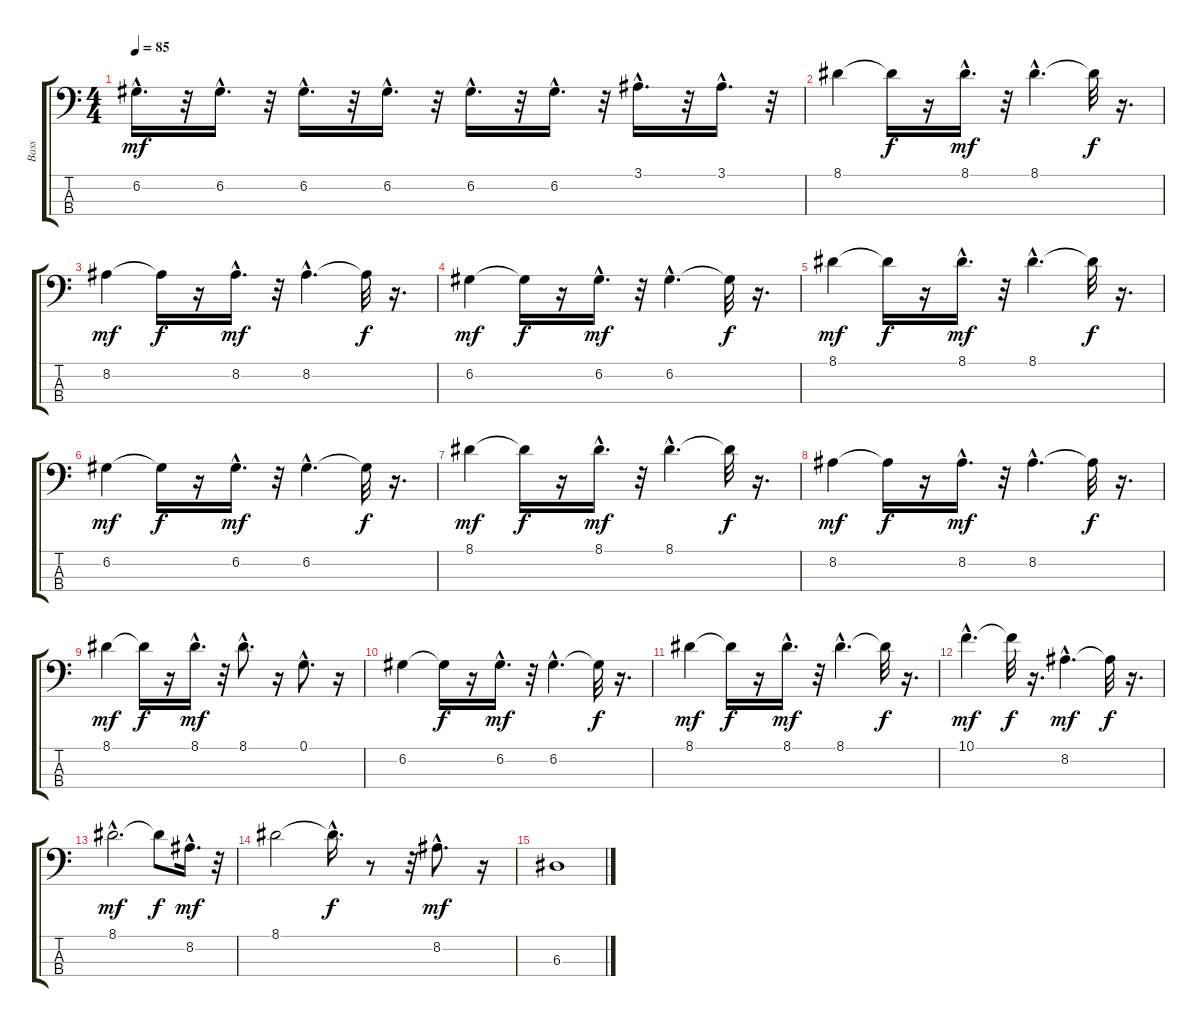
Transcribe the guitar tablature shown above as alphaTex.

\track ("Bass" "Bass") {instrument electricguitarjazz}
\staff {score tabs}
\tuning (G2 D2 A1 E1) {hide}
\ts (4 4)
\tempo 85
\clef f4
\ks c
6.2{hac}.16{d dy mf} r.32 6.2{hac}.16{d} r.32 6.2{hac}.16{d} r.32 6.2{hac}.16{d} r.32 6.2{hac}.16{d} r.32 6.2{hac}.16{d} r.32 3.1{hac}.16{d} r.32 3.1{hac}.16{d} r.32 |
8.1.4 8.1{t}.16{dy f} r.16 8.1{hac}.16{d dy mf} r.32 8.1{hac}.4{d} 8.1{t}.32{dy f} r.16{d} |
8.2.4{dy mf} 8.2{t}.16{dy f} r.16 8.2{hac}.16{d dy mf} r.32 8.2{hac}.4{d} 8.2{t}.32{dy f} r.16{d} |
6.2.4{dy mf} 6.2{t}.16{dy f} r.16 6.2{hac}.16{d dy mf} r.32 6.2{hac}.4{d} 6.2{t}.32{dy f} r.16{d} |
8.1.4{dy mf} 8.1{t}.16{dy f} r.16 8.1{hac}.16{d dy mf} r.32 8.1{hac}.4{d} 8.1{t}.32{dy f} r.16{d} |
6.2.4{dy mf} 6.2{t}.16{dy f} r.16 6.2{hac}.16{d dy mf} r.32 6.2{hac}.4{d} 6.2{t}.32{dy f} r.16{d} |
8.1.4{dy mf} 8.1{t}.16{dy f} r.16 8.1{hac}.16{d dy mf} r.32 8.1{hac}.4{d} 8.1{t}.32{dy f} r.16{d} |
8.2.4{dy mf} 8.2{t}.16{dy f} r.16 8.2{hac}.16{d dy mf} r.32 8.2{hac}.4{d} 8.2{t}.32{dy f} r.16{d} |
8.1.4{dy mf} 8.1{t}.16{dy f} r.16 8.1{hac}.16{d dy mf} r.32 8.1{hac}.8{d} r.16 0.1{hac}.8{d} r.16 |
6.2.4 6.2{t}.16{dy f} r.16 6.2{hac}.16{d dy mf} r.32 6.2{hac}.4{d} 6.2{t}.32{dy f} r.16{d} |
8.1.4{dy mf} 8.1{t}.16{dy f} r.16 8.1{hac}.16{d dy mf} r.32 8.1{hac}.4{d} 8.1{t}.32{dy f} r.16{d} |
10.1{hac}.4{d dy mf} 10.1{t}.32{dy f} r.16{d} 8.2{hac}.4{d dy mf} 8.2{t}.32{dy f} r.16{d} |
8.1{hac}.2{d dy mf} 8.1{t}.8{dy f} 8.2{hac}.16{d dy mf} r.32 |
8.1.2 8.1{hac t}.16{d dy f} r.8 r.32 8.2{hac}.8{d dy mf} r.16 |
6.3.1
